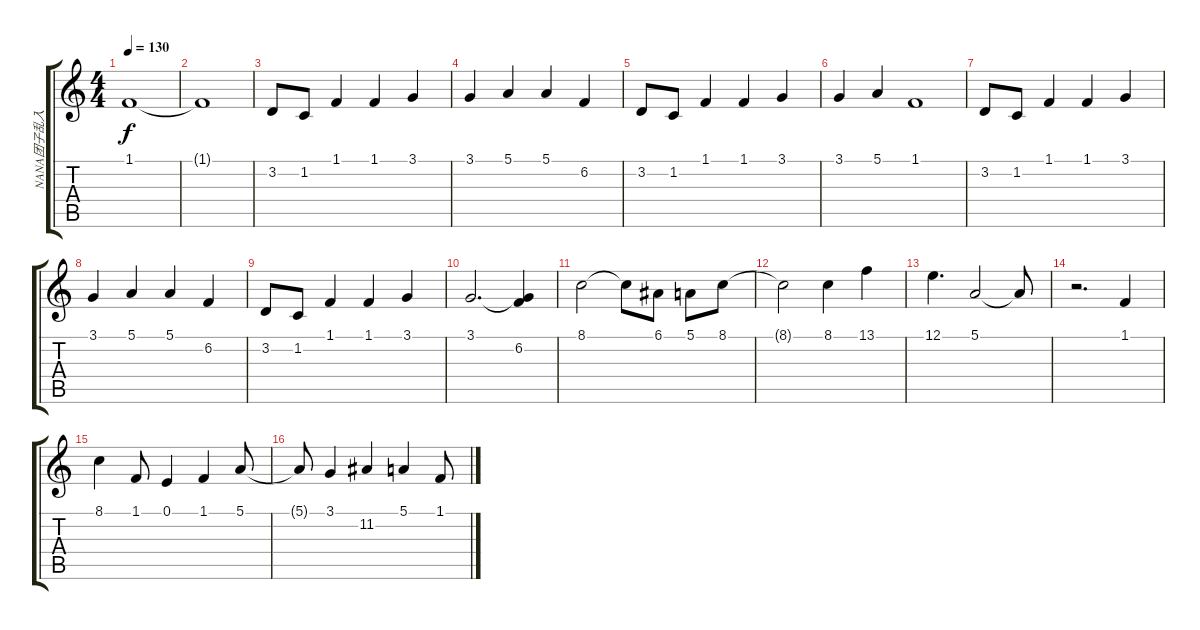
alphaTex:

\track ("NANA团子乱入" "NANA团子乱入") {instrument vibraphone}
\staff {score tabs}
\tuning (E4 B3 G3 D3 A2 E2) {hide}
\ts (4 4)
\tempo 130
\clef g2
\ks c
1.1.1{dy f} |
1.1{t}.1 |
3.2.8 1.2.8 1.1.4 1.1.4 3.1.4 |
3.1.4 5.1.4 5.1.4 6.2.4 |
3.2.8 1.2.8 1.1.4 1.1.4 3.1.4 |
3.1.4 5.1.4 1.1.1 |
3.2.8 1.2.8 1.1.4 1.1.4 3.1.4 |
3.1.4 5.1.4 5.1.4 6.2.4 |
3.2.8 1.2.8 1.1.4 1.1.4 3.1.4 |
3.1.2{d} (3.1{t} 6.2).4 |
8.1.2 8.1{t}.8 6.1.8 5.1.8 8.1.8 |
8.1{t}.2 8.1.4 13.1.4 |
12.1.4{d} 5.1.2 5.1{t}.8 |
r.2{d} 1.1.4 |
8.1.4 1.1.8 0.1.4 1.1.4 5.1.8 |
5.1{t}.8 3.1.4 11.2.4 5.1.4 1.1.8
